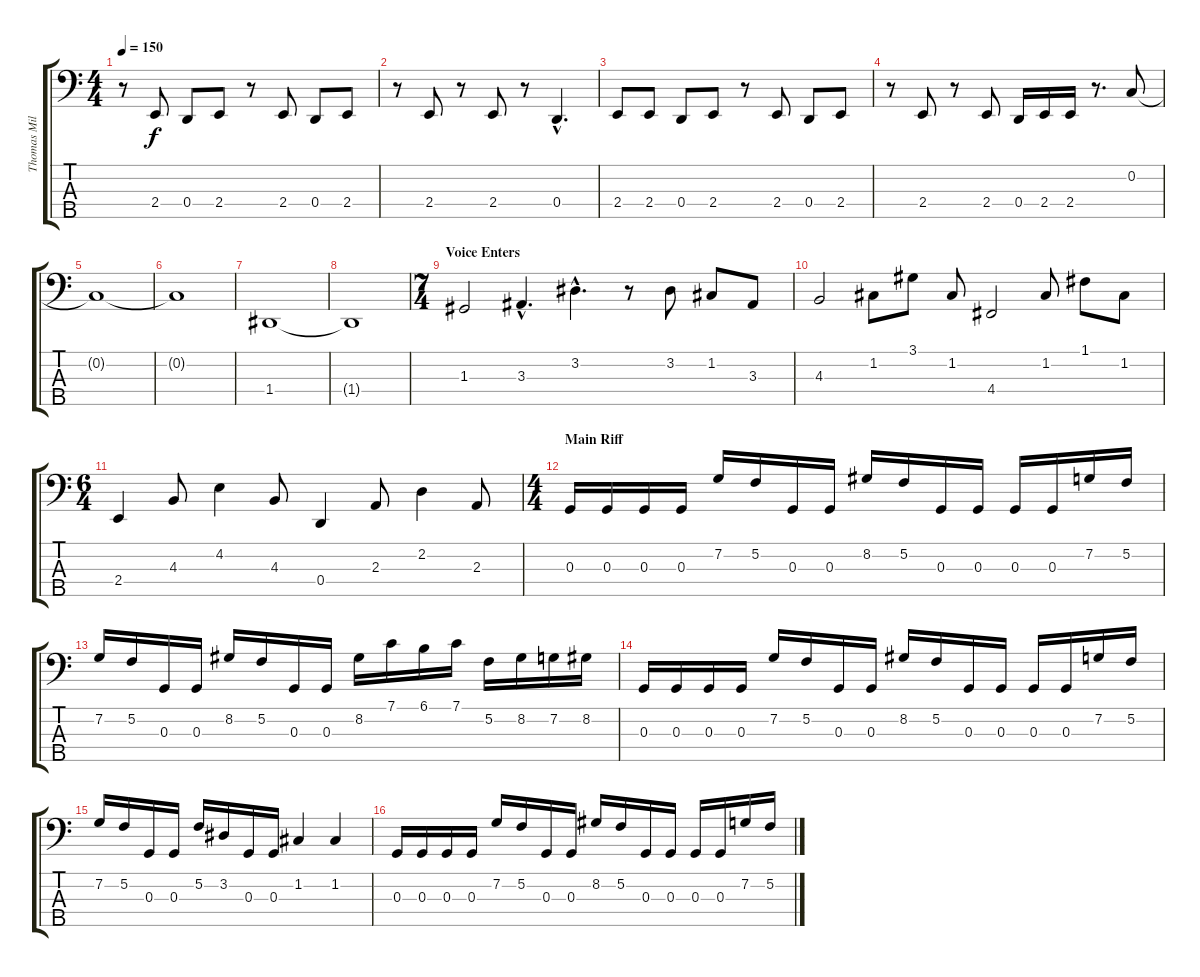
\track ("Thomas Miller" "Thomas Mil") {instrument electricbassfinger}
\staff {score tabs}
\tuning (F2 C2 G1 D1 A0) {hide}
\ts (4 4)
\tempo 150
\clef f4
\ks c
r.8{dy f} 2.4.8 0.4.8 2.4.8 r.8 2.4.8 0.4.8 2.4.8 |
r.8 2.4.8 r.8 2.4.8 r.8 0.4{hac}.4{d} |
2.4.8 2.4.8 0.4.8 2.4.8 r.8 2.4.8 0.4.8 2.4.8 |
r.8 2.4.8 r.8 2.4.8 0.4.16 2.4.16 2.4.16 r.8{d} 0.2.8 |
0.2{t}.1 |
0.2{t}.1 |
1.4.1 |
1.4{t}.1 |
\ts (7 4)
\section ("" "Voice Enters")
1.3.2 3.3{hac}.4{d} 3.2{hac}.4{d} r.8 3.2.8 1.2.8 3.3.8 |
4.3.2 1.2.8 3.1.8 1.2.8 4.4.2 1.2.8 1.1.8 1.2.8 |
\ts (6 4)
2.4.4 4.3.8 4.2.4 4.3.8 0.4.4 2.3.8 2.2.4 2.3.8 |
\ts (4 4)
\section ("" "Main Riff")
0.3.16{volume 16 balance 8} 0.3.16 0.3.16 0.3.16 7.2.16 5.2.16 0.3.16 0.3.16 8.2.16 5.2.16 0.3.16 0.3.16 0.3.16 0.3.16 7.2.16 5.2.16 |
7.2.16 5.2.16 0.3.16 0.3.16 8.2.16 5.2.16 0.3.16 0.3.16 8.2.16 7.1.16 6.1.16 7.1.16 5.2.16 8.2.16 7.2.16 8.2.16 |
0.3.16{volume 16 balance 8} 0.3.16 0.3.16 0.3.16 7.2.16 5.2.16 0.3.16 0.3.16 8.2.16 5.2.16 0.3.16 0.3.16 0.3.16 0.3.16 7.2.16 5.2.16 |
7.2.16 5.2.16 0.3.16 0.3.16 5.2.16 3.2.16 0.3.16 0.3.16 1.2.4 1.2.4 |
0.3.16{volume 16 balance 8} 0.3.16 0.3.16 0.3.16 7.2.16 5.2.16 0.3.16 0.3.16 8.2.16 5.2.16 0.3.16 0.3.16 0.3.16 0.3.16 7.2.16 5.2.16
